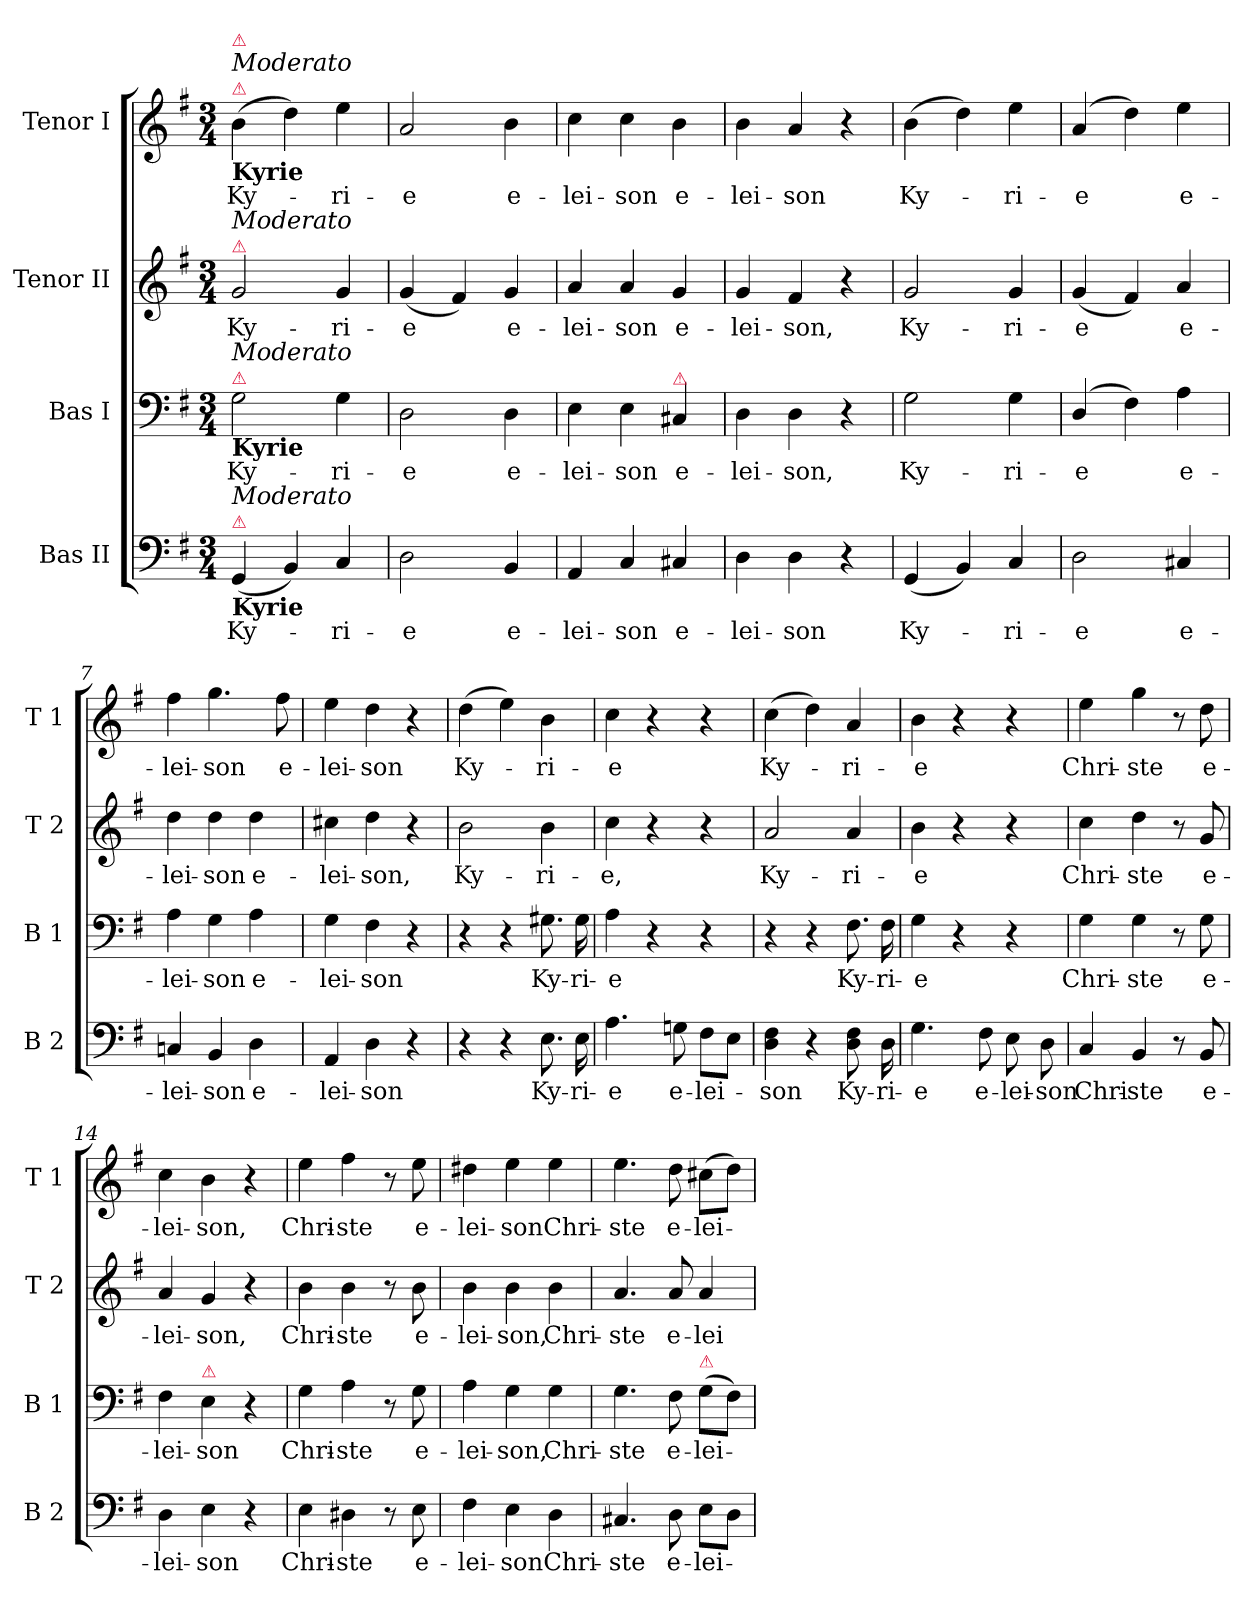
**kern	**text	**kern	**text	**kern	**text	**kern	**text
*part4	*part4	*part3	*part3	*part2	*part2	*part1	*part1
*staff4	*staff4	*staff3	*staff3	*staff2	*staff2	*staff1	*staff1
*I"Bas II	*	*I"Bas I	*	*I"Tenor II	*	*I"Tenor I	*
*I'B 2	*	*I'B 1	*	*I'T 2	*	*I'T 1	*
*clefF4	*	*clefF4	*	*clefG2	*	*clefG2	*
*	*	*	*	*ITrd7c12	*	*ITrd7c12	*
*k[f#]	*	*k[f#]	*	*k[f#]	*	*k[f#]	*
*G:	*	*G:	*	*G:	*	*G:	*
*M3/4	*	*M3/4	*	*M3/4	*	*M3/4	*
=1	=1	=1	=1	=1	=1	=1	=1
!	!	!	!	!	!	!LO:TX:a:color=crimson:t=⚠	!
!	!	!	!	!	!	!LO:TX:b:B:t=Kyrie	!
!	!	!	!	!	!	!LO:TX:a:i:t=Moderato	!
!	!	!	!	!	!	!LO:TX:a:color=crimson:t=⚠	!
!	!	!	!	!LO:TX:a:color=crimson:t=⚠	!	!	!
!	!	!	!	!LO:TX:a:i:t=Moderato	!	!	!
!	!	!LO:TX:b:B:t=Kyrie	!	!	!	!	!
!	!	!LO:TX:a:color=crimson:t=⚠	!	!	!	!	!
!	!	!LO:TX:a:i:t=Moderato	!	!	!	!	!
!LO:TX:a:color=crimson:t=⚠	!	!	!	!	!	!	!
!LO:TX:b:B:t=Kyrie	!	!	!	!	!	!	!
!LO:TX:a:i:t=Moderato	!	!	!	!	!	!	!
(<4GG/	Ky-	2G\	Ky-	2G/	Ky-	(>4B\	Ky-
4BB/)	.	.	.	.	.	4d\)	.
4C/	-ri-	4G\	-ri-	4G/	-ri-	4e\	-ri-
=2	=2	=2	=2	=2	=2	=2	=2
2D\	-e	2D\	-e	(<4G/	-e	2A/	-e
.	.	.	.	4F#/)	.	.	.
4BB/	e-	4D\	e-	4G/	e-	4B\	e-
=3	=3	=3	=3	=3	=3	=3	=3
4AA/	-lei-	4E\	-lei-	4A/	-lei-	4c\	-lei-
4C/	-son	4E\	-son	4A/	-son	4c\	-son
!	!	!LO:TX:a:color=crimson:t=⚠	!	!	!	!	!
4C#X/	e-	4C#X/	e-	4G/	e-	4B\	e-
=4	=4	=4	=4	=4	=4	=4	=4
4D\	-lei-	4D\	-lei-	4G/	-lei-	4B\	-lei-
4D\	-son	4D\	-son,	4F#/	-son,	4A/	-son
4r	.	4r	.	4r	.	4r	.
=5	=5	=5	=5	=5	=5	=5	=5
(>4GG/	Ky-	2G\	Ky-	2G/	Ky-	(>4B\	Ky-
4BB/)	.	.	.	.	.	4d\)	.
4C/	-ri-	4G\	-ri-	4G/	-ri-	4e\	-ri-
=6	=6	=6	=6	=6	=6	=6	=6
2D\	-e	(>4D/	-e	(<4G/	-e	(>4A/	-e
.	.	4F#\)	.	4F#/)	.	4d\)	.
4C#X/	e-	4A\	e-	4A/	e-	4e\	e-
=7	=7	=7	=7	=7	=7	=7	=7
4Cn/	-lei-	4A\	-lei-	4d\	-lei-	4f#\	-lei-
4BB/	-son	4G\	-son	4d\	-son	4.g\	-son
4D\	e-	4A\	e-	4d\	e-	.	.
.	.	.	.	.	.	8f#\	e-
=8	=8	=8	=8	=8	=8	=8	=8
4AA/	-lei-	4G\	-lei-	4c#X\	-lei-	4e\	-lei-
4D\	-son	4F#\	-son	4d\	-son,	4d\	-son
4r	.	4r	.	4r	.	4r	.
=9	=9	=9	=9	=9	=9	=9	=9
4r	.	4r	.	2B\	Ky-	(>4d\	Ky-
4r	.	4r	.	.	.	4e\)	.
8.E\	Ky-	8.G#X\	Ky-	4B\	-ri-	4B\	-ri-
16E\	-ri-	16G#\	-ri-	.	.	.	.
=10	=10	=10	=10	=10	=10	=10	=10
4.A\	-e	4A\	-e	4c\	-e,	4c\	-e
.	.	4r	.	4r	.	4r	.
8Gn\	e-	.	.	.	.	.	.
8F#\L	-lei-	4r	.	4r	.	4r	.
8E\J	.	.	.	.	.	.	.
=11	=11	=11	=11	=11	=11	=11	=11
4D\ 4F#\	-son	4r	.	2A/	Ky-	(>4c\	Ky-
4r	.	4r	.	.	.	4d\)	.
!LO:N:vis=8	!	!	!	!	!	!	!
8.D\ 8.F#\	Ky-	8.F#\	Ky-	4A/	-ri-	4A/	-ri-
16D\	-ri-	16F#\	-ri-	.	.	.	.
=12	=12	=12	=12	=12	=12	=12	=12
4.G\	-e	4G\	-e	4B\	-e	4B\	-e
.	.	4r	.	4r	.	4r	.
8F#\	e-	.	.	.	.	.	.
8E\	-lei-	4r	.	4r	.	4r	.
8D\	-son	.	.	.	.	.	.
=13	=13	=13	=13	=13	=13	=13	=13
4C/	Chri-	4G\	Chri-	4c\	Chri-	4e\	Chri-
4BB/	-ste	4G\	-ste	4d\	-ste	4g\	-ste
8r	.	8r	.	8r	.	8r	.
8BB/	e-	8G\	e-	8G/	e-	8d\	e-
=14	=14	=14	=14	=14	=14	=14	=14
4D\	-lei-	4F#\	-lei-	4A/	-lei-	4c\	-lei-
!	!	!LO:TX:a:color=crimson:t=⚠	!	!	!	!	!
4E\	-son	4E\	-son	4G/	-son,	4B\	-son,
4r	.	4r	.	4r	.	4r	.
=15	=15	=15	=15	=15	=15	=15	=15
4E\	Chri-	4G\	Chri-	4B\	Chri-	4e\	Chri-
4D#X\	-ste	4A\	-ste	4B\	-ste	4f#\	-ste
8r	.	8r	.	8r	.	8r	.
8E\	e-	8G\	e-	8B\	e-	8e\	e-
=16	=16	=16	=16	=16	=16	=16	=16
4F#\	-lei-	4A\	-lei-	4B\	lei-	4d#X\	-lei-
4E\	-son	4G\	-son,	4B\	-son,	4e\	-son
4D\	Chri-	4G\	Chri-	4B\	Chri-	4e\	Chri-
=17	=17	=17	=17	=17	=17	=17	=17
4.C#X/	-ste	4.G\	-ste	4.A/	-ste	4.e\	-ste
8D\	e-	8F#\	e-	8A/	e-	8d\	e-
!	!	!LO:TX:a:color=crimson:t=⚠	!	!	!	!	!
8E\L	-lei-	(>8G\L	-lei-	4A/	-lei-	(>8c#X\L	-lei-
8D\J	.	8F#\J)	.	.	.	8d\J)	.
=	=	=	=	=	=	=	=
*-	*-	*-	*-	*-	*-	*-	*-
